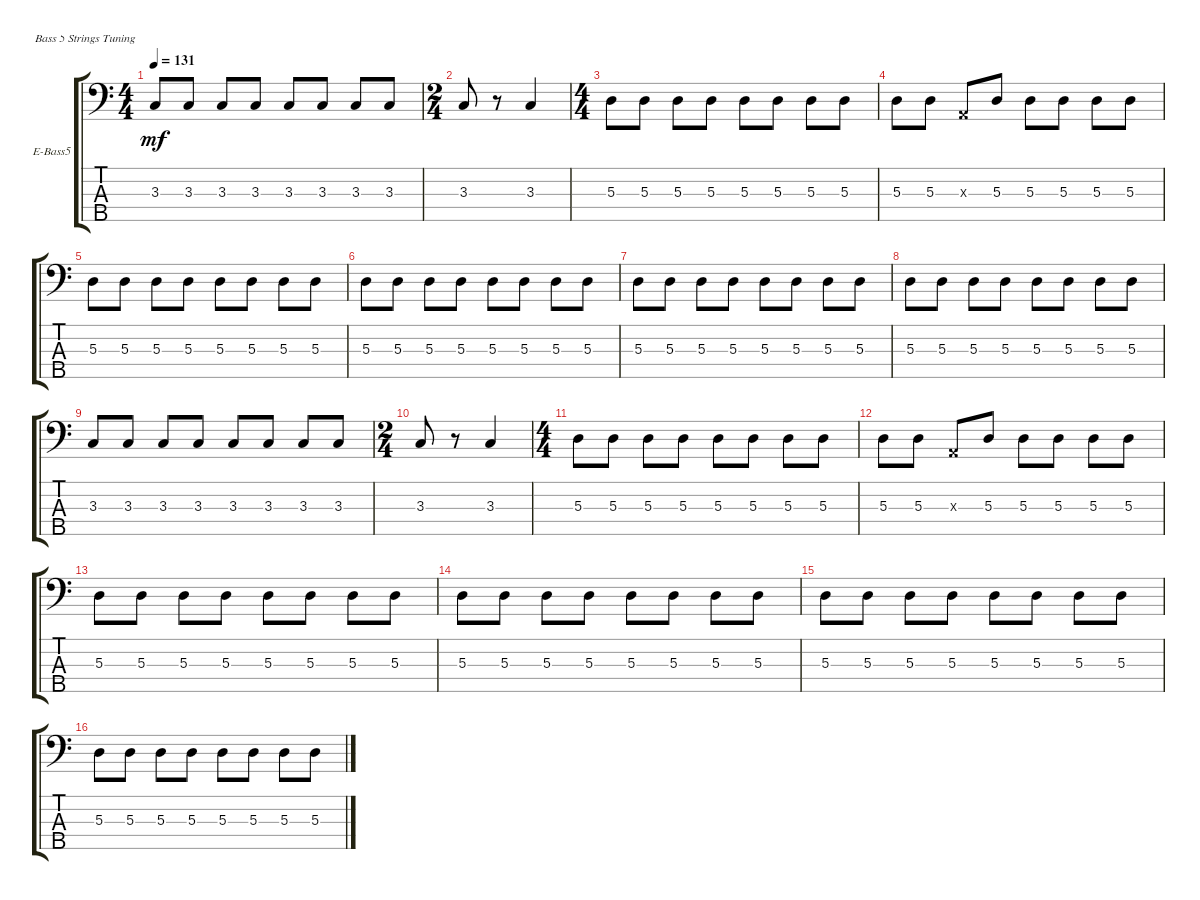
\bracketExtendMode groupsimilarinstruments
\firstSystemTrackNameOrientation horizontal
\otherSystemsTrackNameOrientation horizontal
\track ("Bass" "E-Bass5") {instrument electricbassfinger}
\staff {score tabs}
\tuning (G2 D2 A1 E1 B0)
\ts (4 4)
\tempo 131
\clef f4
\ks c
3.3.8{dy mf} 3.3.8 3.3.8 3.3.8 3.3.8 3.3.8 3.3.8 3.3.8 |
\ts (2 4)
\beaming (8 2 2)
3.3.8 r.8 3.3.4 |
\ts (4 4)
\beaming (8 2 2 2 2)
5.3.8 5.3.8 5.3.8 5.3.8 5.3.8 5.3.8 5.3.8 5.3.8 |
5.3.8 5.3.8 0.3{x}.8 5.3.8 5.3.8 5.3.8 5.3.8 5.3.8 |
5.3.8 5.3.8 5.3.8 5.3.8 5.3.8 5.3.8 5.3.8 5.3.8 |
5.3.8 5.3.8 5.3.8 5.3.8 5.3.8 5.3.8 5.3.8 5.3.8 |
5.3.8 5.3.8 5.3.8 5.3.8 5.3.8 5.3.8 5.3.8 5.3.8 |
5.3.8 5.3.8 5.3.8 5.3.8 5.3.8 5.3.8 5.3.8 5.3.8 |
3.3.8 3.3.8 3.3.8 3.3.8 3.3.8 3.3.8 3.3.8 3.3.8 |
\ts (2 4)
\beaming (8 2 2)
3.3.8 r.8 3.3.4 |
\ts (4 4)
\beaming (8 2 2 2 2)
5.3.8 5.3.8 5.3.8 5.3.8 5.3.8 5.3.8 5.3.8 5.3.8 |
5.3.8 5.3.8 0.3{x}.8 5.3.8 5.3.8 5.3.8 5.3.8 5.3.8 |
5.3.8 5.3.8 5.3.8 5.3.8 5.3.8 5.3.8 5.3.8 5.3.8 |
5.3.8 5.3.8 5.3.8 5.3.8 5.3.8 5.3.8 5.3.8 5.3.8 |
5.3.8 5.3.8 5.3.8 5.3.8 5.3.8 5.3.8 5.3.8 5.3.8 |
5.3.8 5.3.8 5.3.8 5.3.8 5.3.8 5.3.8 5.3.8 5.3.8
